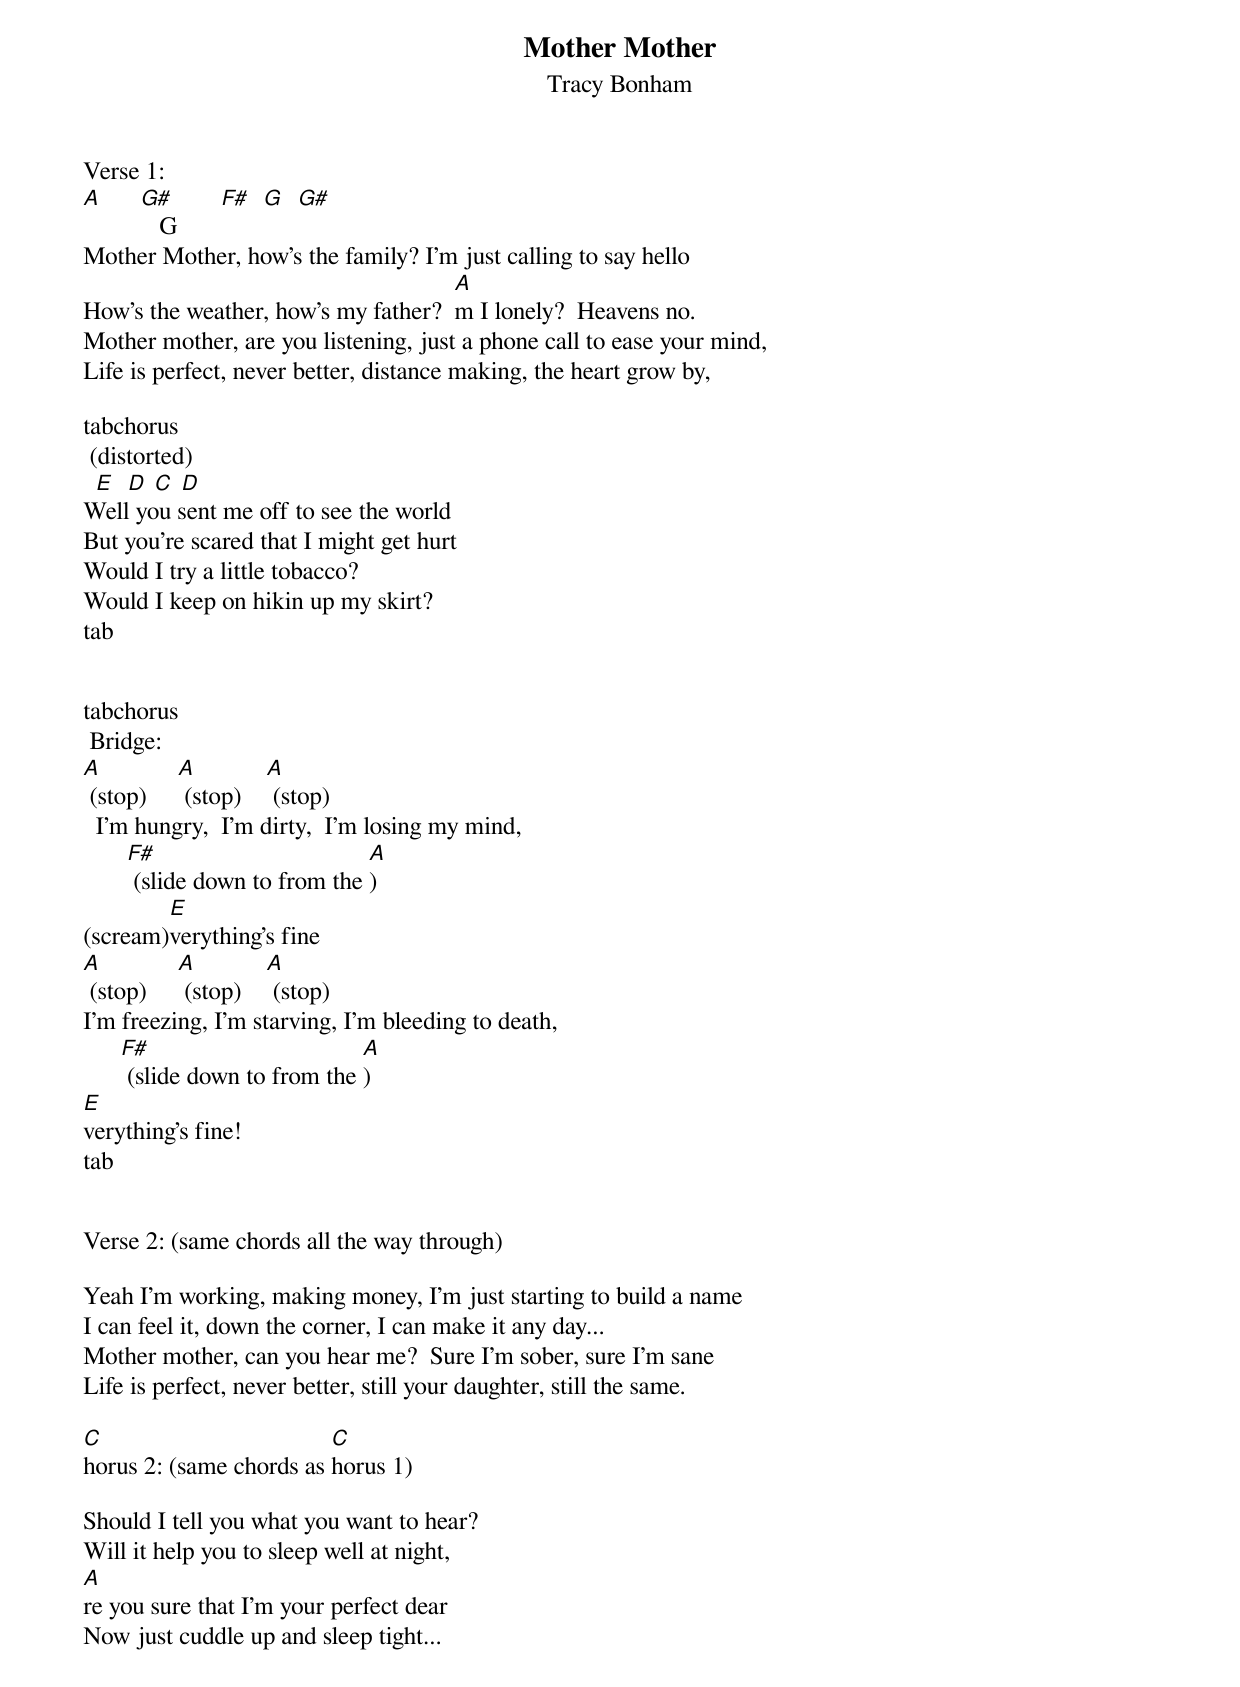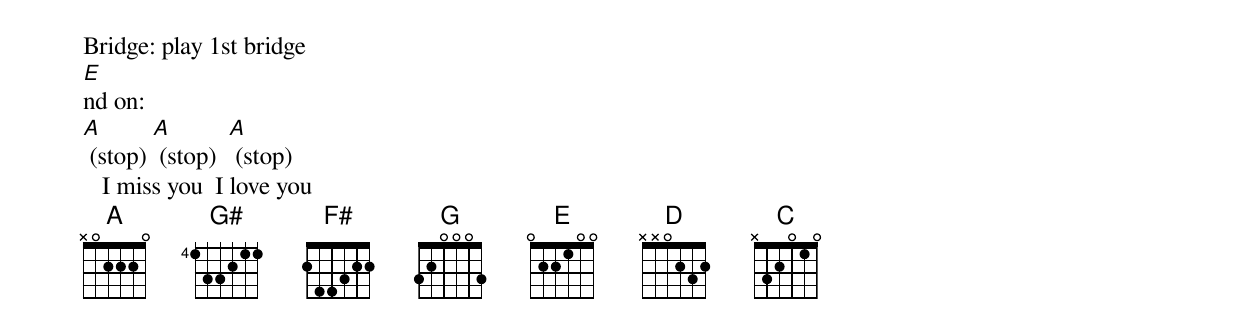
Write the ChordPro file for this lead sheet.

{t: Mother Mother}
{st: Tracy Bonham}

Verse 1:
[A]	     [G#]			G		     [F#]		[G]  [G#]
Mother Mother, how's the family? I'm just calling to say hello
How's the weather, how's my father?  [A]m I lonely?  Heavens no.
Mother mother, are you listening, just a phone call to ease your mind,
Life is perfect, never better, distance making, the heart grow by,

tabchorus
 (distorted)
	 [E]		[D]	[C]	[D]
Well you sent me off to see the world
But you're scared that I might get hurt
Would I try a little tobacco?
Would I keep on hikin up my skirt?
tab


tabchorus
 Bridge:
[A] (stop)     [A] (stop)  	 [A] (stop)
  I'm hungry,  I'm dirty,  I'm losing my mind,
		     [F#] (slide down to from the [A])
(scream)[E]verything's fine
[A] (stop)     [A] (stop)  	 [A] (stop)
I'm freezing, I'm starving, I'm bleeding to death,
	     [F#] (slide down to from the [A])
[E]verything's fine!
tab


Verse 2: (same chords all the way through)

Yeah I'm working, making money, I'm just starting to build a name
I can feel it, down the corner, I can make it any day...
Mother mother, can you hear me?  Sure I'm sober, sure I'm sane
Life is perfect, never better, still your daughter, still the same.

[C]horus 2: (same chords as [C]horus 1)

Should I tell you what you want to hear?
Will it help you to sleep well at night,
[A]re you sure that I'm your perfect dear
Now just cuddle up and sleep tight...

Bridge: play 1st bridge
[E]nd on:
[A] (stop)	[A] (stop)		[A] (stop)
   I miss you		I love you
